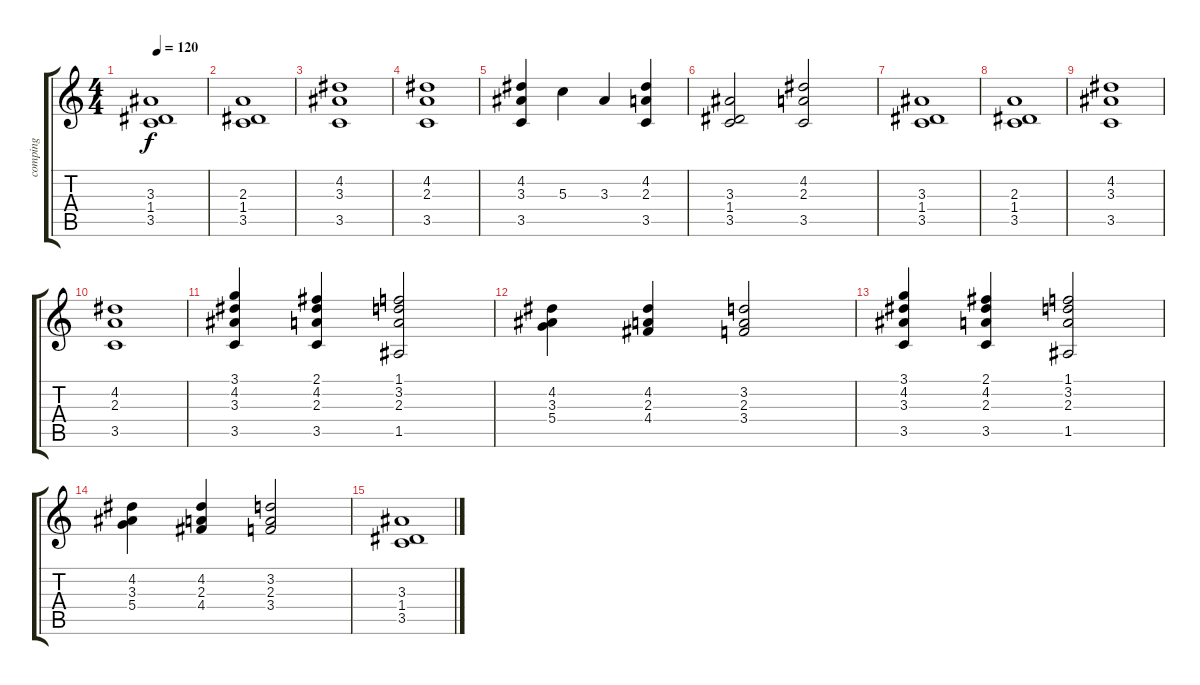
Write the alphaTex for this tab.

\track ("comping" "comping") {instrument acousticguitarnylon}
\staff {score tabs}
\tuning (E4 B3 G3 D3 A2 E2) {hide}
\ts (4 4)
\tempo 120
\clef g2
\ks c
(3.3 1.4 3.5).1{dy f instrument acousticguitarnylon} |
(2.3 1.4 3.5).1 |
(4.2 3.3 3.5).1 |
(4.2 2.3 3.5).1 |
(4.2 3.3 3.5).4 5.3.4 3.3.4 (4.2 2.3 3.5).4 |
(3.3 1.4 3.5).2 (4.2 2.3 3.5).2 |
(3.3 1.4 3.5).1 |
(2.3 1.4 3.5).1 |
(4.2 3.3 3.5).1 |
(4.2 2.3 3.5).1 |
(3.1 4.2 3.3 3.5).4 (2.1 4.2 2.3 3.5).4 (1.1 3.2 2.3 1.5).2 |
(4.2 3.3 5.4).4 (4.2 2.3 4.4).4 (3.2 2.3 3.4).2 |
(3.1 4.2 3.3 3.5).4 (2.1 4.2 2.3 3.5).4 (1.1 3.2 2.3 1.5).2 |
(4.2 3.3 5.4).4 (4.2 2.3 4.4).4 (3.2 2.3 3.4).2 |
(3.3 1.4 3.5).1
